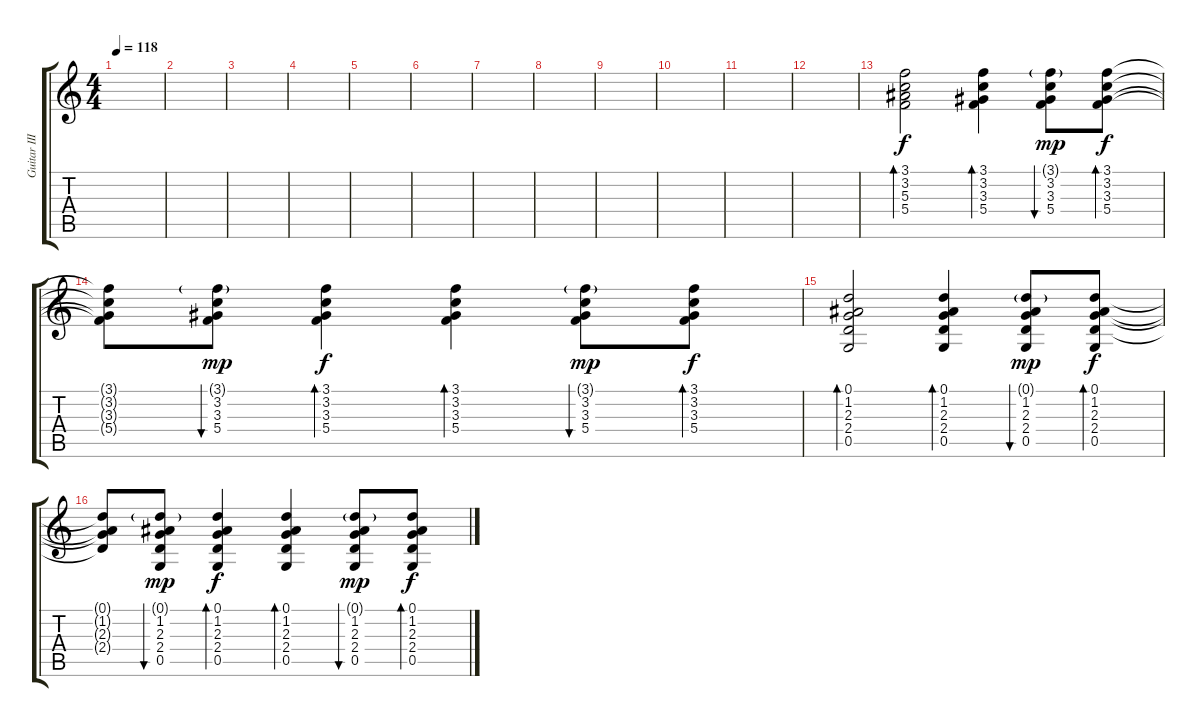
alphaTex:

\track ("Guitar III" "Guitar III") {instrument electricguitarclean}
\staff {score tabs}
\tuning (D4 A3 F3 C3 G2 C2) {hide}
\ts (4 4)
\tempo 118
\clef g2
\ks c
|
|
|
|
|
|
|
|
|
|
|
|
(3.1 3.2 5.3 5.4).2{bd 120 dy f volume 10 instrument acousticguitarsteel} (3.1 3.2 3.3 5.4).4{bd 120} (3.1{g} 3.2 3.3 5.4).8{bu 120 dy mp} (3.1 3.2 3.3 5.4).8{bd 120 dy f} |
(3.1{t} 3.2{t} 3.3{t} 5.4{t}).8 (3.1{g} 3.2 3.3 5.4).8{bu 120 dy mp} (3.1 3.2 3.3 5.4).4{bd 120 dy f} (3.1 3.2 3.3 5.4).4{bd 120} (3.1{g} 3.2 3.3 5.4).8{bu 120 dy mp} (3.1 3.2 3.3 5.4).8{bd 120 dy f} |
(0.1 1.2 2.3 2.4 0.5).2{bd 120 instrument acousticguitarsteel} (0.1 1.2 2.3 2.4 0.5).4{bd 120} (0.1{g} 1.2 2.3 2.4 0.5).8{bu 120 dy mp} (0.1 1.2 2.3 2.4 0.5).8{bd 120 dy f} |
(0.1{t} 1.2{t} 2.3{t} 2.4{t}).8 (0.1{g} 1.2 2.3 2.4 0.5).8{bu 120 dy mp} (0.1 1.2 2.3 2.4 0.5).4{bd 120 dy f} (0.1 1.2 2.3 2.4 0.5).4{bd 120} (0.1{g} 1.2 2.3 2.4 0.5).8{bu 120 dy mp} (0.1 1.2 2.3 2.4 0.5).8{bd 120 dy f}
